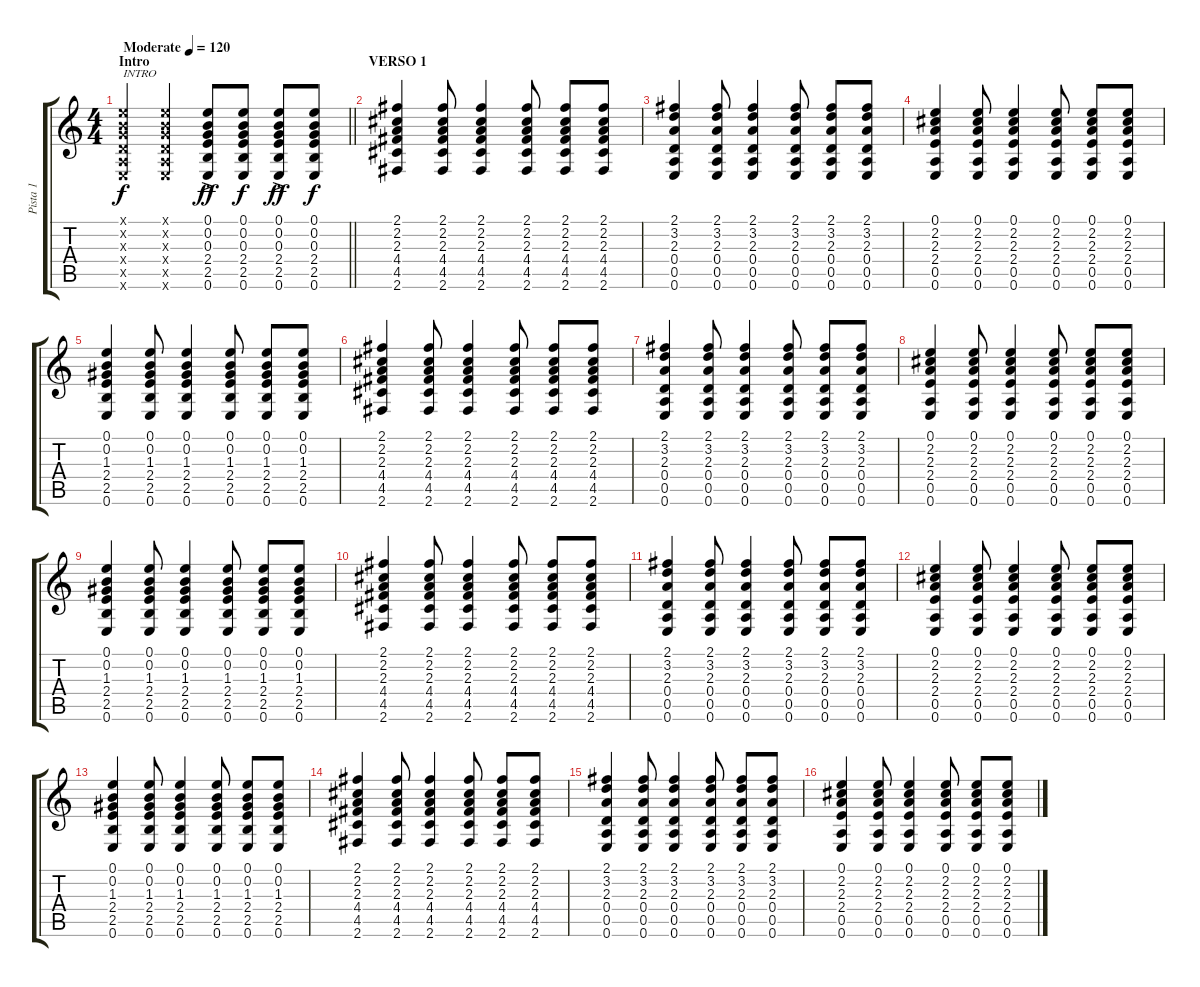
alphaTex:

\track ("Pista 1" "Pista 1") {instrument acousticguitarsteel}
\staff {score tabs}
\tuning (E4 B3 G3 D3 A2 E2) {hide}
\ts (4 4)
\section ("" "Intro")
\tempo (120 "Moderate")
\clef g2
\barLineRight lightlight
\ks c
(0.1{x} 0.2{x} 0.3{x} 0.4{x} 0.5{x} 0.6{x}).4{txt "INTRO" dy f instrument acousticguitarsteel} (0.1{x} 0.2{x} 0.3{x} 0.4{x} 0.5{x} 0.6{x}).4 (0.1{ac} 0.2{ac} 0.3{ac} 2.4{ac} 2.5{ac} 0.6{ac}).8{dy ff} (0.1 0.2 0.3 2.4 2.5 0.6).8{dy f} (0.1{ac} 0.2{ac} 0.3{ac} 2.4{ac} 2.5{ac} 0.6{ac}).8{dy ff} (0.1 0.2 0.3 2.4 2.5 0.6).8{dy f} |
\section ("" "VERSO 1")
(2.1 2.2 2.3 4.4 4.5 2.6).4 (2.1 2.2 2.3 4.4 4.5 2.6).8 (2.1 2.2 2.3 4.4 4.5 2.6).4 (2.1 2.2 2.3 4.4 4.5 2.6).8 (2.1 2.2 2.3 4.4 4.5 2.6).8 (2.1 2.2 2.3 4.4 4.5 2.6).8 |
(2.1 3.2 2.3 0.4 0.5 0.6).4 (2.1 3.2 2.3 0.4 0.5 0.6).8 (2.1 3.2 2.3 0.4 0.5 0.6).4 (2.1 3.2 2.3 0.4 0.5 0.6).8 (2.1 3.2 2.3 0.4 0.5 0.6).8 (2.1 3.2 2.3 0.4 0.5 0.6).8 |
(0.1 2.2 2.3 2.4 0.5 0.6).4 (0.1 2.2 2.3 2.4 0.5 0.6).8 (0.1 2.2 2.3 2.4 0.5 0.6).4 (0.1 2.2 2.3 2.4 0.5 0.6).8 (0.1 2.2 2.3 2.4 0.5 0.6).8 (0.1 2.2 2.3 2.4 0.5 0.6).8 |
(0.1 0.2 1.3 2.4 2.5 0.6).4 (0.1 0.2 1.3 2.4 2.5 0.6).8 (0.1 0.2 1.3 2.4 2.5 0.6).4 (0.1 0.2 1.3 2.4 2.5 0.6).8 (0.1 0.2 1.3 2.4 2.5 0.6).8 (0.1 0.2 1.3 2.4 2.5 0.6).8 |
(2.1 2.2 2.3 4.4 4.5 2.6).4 (2.1 2.2 2.3 4.4 4.5 2.6).8 (2.1 2.2 2.3 4.4 4.5 2.6).4 (2.1 2.2 2.3 4.4 4.5 2.6).8 (2.1 2.2 2.3 4.4 4.5 2.6).8 (2.1 2.2 2.3 4.4 4.5 2.6).8 |
(2.1 3.2 2.3 0.4 0.5 0.6).4 (2.1 3.2 2.3 0.4 0.5 0.6).8 (2.1 3.2 2.3 0.4 0.5 0.6).4 (2.1 3.2 2.3 0.4 0.5 0.6).8 (2.1 3.2 2.3 0.4 0.5 0.6).8 (2.1 3.2 2.3 0.4 0.5 0.6).8 |
(0.1 2.2 2.3 2.4 0.5 0.6).4 (0.1 2.2 2.3 2.4 0.5 0.6).8 (0.1 2.2 2.3 2.4 0.5 0.6).4 (0.1 2.2 2.3 2.4 0.5 0.6).8 (0.1 2.2 2.3 2.4 0.5 0.6).8 (0.1 2.2 2.3 2.4 0.5 0.6).8 |
(0.1 0.2 1.3 2.4 2.5 0.6).4 (0.1 0.2 1.3 2.4 2.5 0.6).8 (0.1 0.2 1.3 2.4 2.5 0.6).4 (0.1 0.2 1.3 2.4 2.5 0.6).8 (0.1 0.2 1.3 2.4 2.5 0.6).8 (0.1 0.2 1.3 2.4 2.5 0.6).8 |
(2.1 2.2 2.3 4.4 4.5 2.6).4 (2.1 2.2 2.3 4.4 4.5 2.6).8 (2.1 2.2 2.3 4.4 4.5 2.6).4 (2.1 2.2 2.3 4.4 4.5 2.6).8 (2.1 2.2 2.3 4.4 4.5 2.6).8 (2.1 2.2 2.3 4.4 4.5 2.6).8 |
(2.1 3.2 2.3 0.4 0.5 0.6).4 (2.1 3.2 2.3 0.4 0.5 0.6).8 (2.1 3.2 2.3 0.4 0.5 0.6).4 (2.1 3.2 2.3 0.4 0.5 0.6).8 (2.1 3.2 2.3 0.4 0.5 0.6).8 (2.1 3.2 2.3 0.4 0.5 0.6).8 |
(0.1 2.2 2.3 2.4 0.5 0.6).4 (0.1 2.2 2.3 2.4 0.5 0.6).8 (0.1 2.2 2.3 2.4 0.5 0.6).4 (0.1 2.2 2.3 2.4 0.5 0.6).8 (0.1 2.2 2.3 2.4 0.5 0.6).8 (0.1 2.2 2.3 2.4 0.5 0.6).8 |
(0.1 0.2 1.3 2.4 2.5 0.6).4 (0.1 0.2 1.3 2.4 2.5 0.6).8 (0.1 0.2 1.3 2.4 2.5 0.6).4 (0.1 0.2 1.3 2.4 2.5 0.6).8 (0.1 0.2 1.3 2.4 2.5 0.6).8 (0.1 0.2 1.3 2.4 2.5 0.6).8 |
(2.1 2.2 2.3 4.4 4.5 2.6).4 (2.1 2.2 2.3 4.4 4.5 2.6).8 (2.1 2.2 2.3 4.4 4.5 2.6).4 (2.1 2.2 2.3 4.4 4.5 2.6).8 (2.1 2.2 2.3 4.4 4.5 2.6).8 (2.1 2.2 2.3 4.4 4.5 2.6).8 |
(2.1 3.2 2.3 0.4 0.5 0.6).4 (2.1 3.2 2.3 0.4 0.5 0.6).8 (2.1 3.2 2.3 0.4 0.5 0.6).4 (2.1 3.2 2.3 0.4 0.5 0.6).8 (2.1 3.2 2.3 0.4 0.5 0.6).8 (2.1 3.2 2.3 0.4 0.5 0.6).8 |
(0.1 2.2 2.3 2.4 0.5 0.6).4 (0.1 2.2 2.3 2.4 0.5 0.6).8 (0.1 2.2 2.3 2.4 0.5 0.6).4 (0.1 2.2 2.3 2.4 0.5 0.6).8 (0.1 2.2 2.3 2.4 0.5 0.6).8 (0.1 2.2 2.3 2.4 0.5 0.6).8
